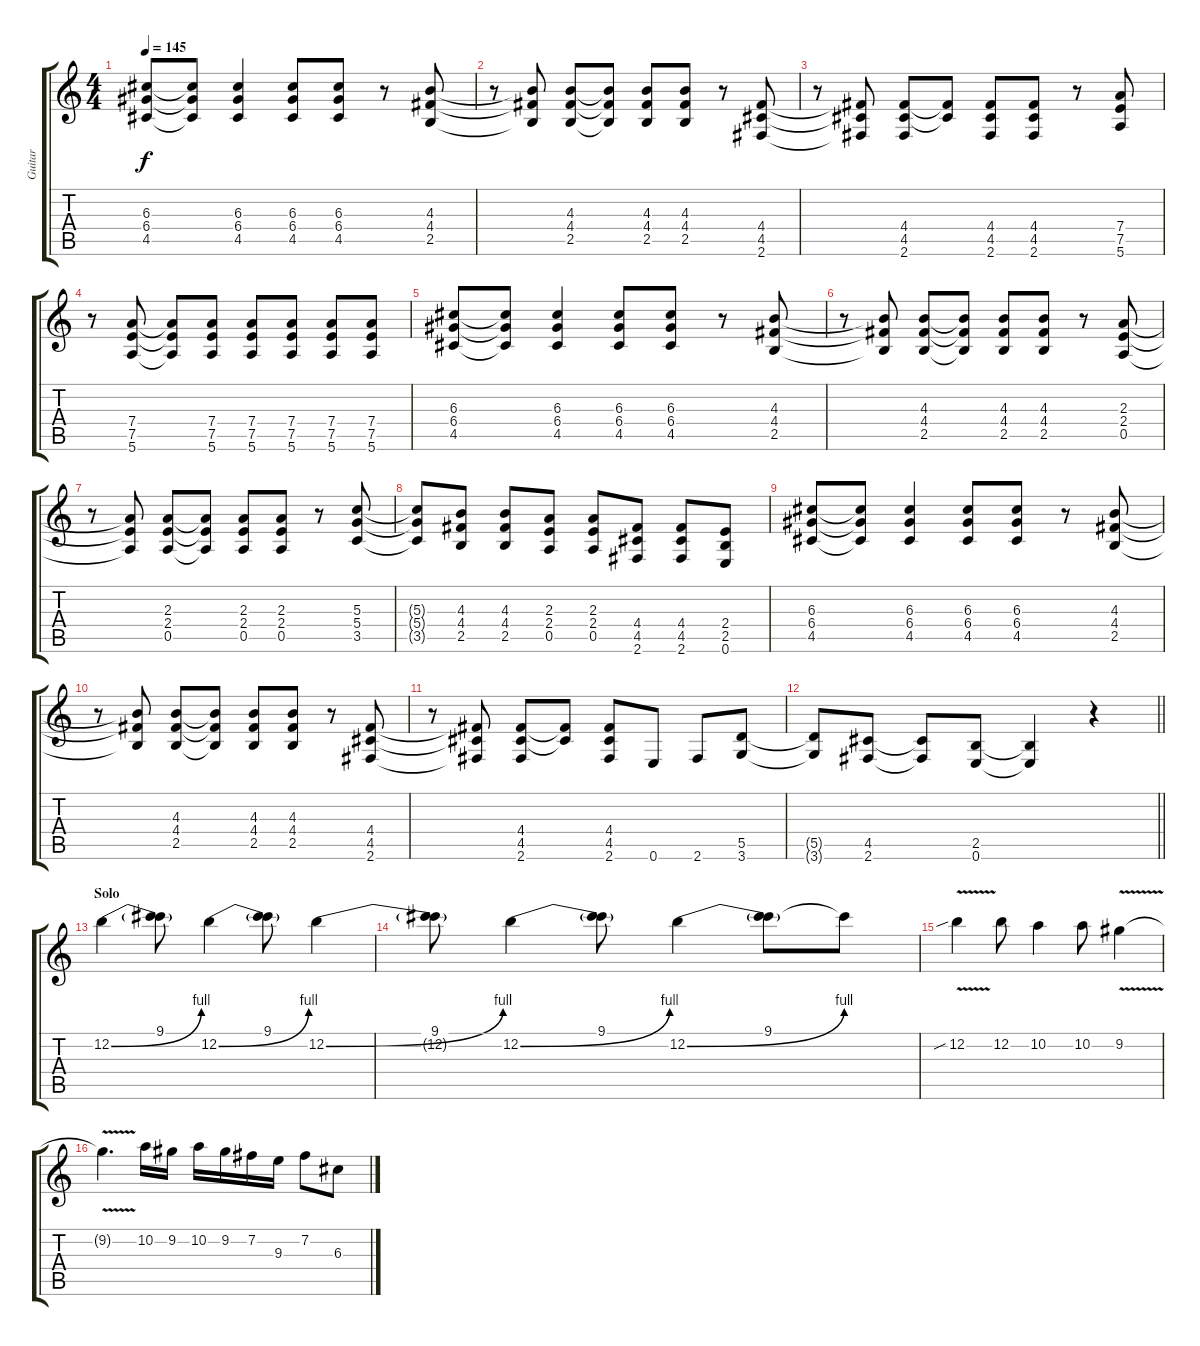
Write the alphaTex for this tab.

\track ("Guitar" "Guitar") {instrument distortionguitar}
\staff {score tabs}
\tuning (E4 B3 G3 D3 A2 E2) {hide}
\ts (4 4)
\tempo 145
\clef g2
\ks c
(6.3 6.4 4.5).8{dy f instrument distortionguitar} (6.3{t} 6.4{t} 4.5{t}).8 (6.3 6.4 4.5).4 (6.3 6.4 4.5).8 (6.3 6.4 4.5).8 r.8 (4.3 4.4 2.5).8 |
r.8 (4.3{t} 4.4{t} 2.5{t}).8 (4.3 4.4 2.5).8 (4.3{t} 4.4{t} 2.5{t}).8 (4.3 4.4 2.5).8 (4.3 4.4 2.5).8 r.8 (4.4 4.5 2.6).8 |
r.8 (4.4{t} 4.5{t} 2.6{t}).8 (4.4 4.5 2.6).8 (4.4{t} 4.5{t}).8 (4.4 4.5 2.6).8 (4.4 4.5 2.6).8 r.8 (7.4 7.5 5.6).8 |
r.8 (7.4 7.5 5.6).8 (7.4{t} 7.5{t} 5.6{t}).8 (7.4 7.5 5.6).8 (7.4 7.5 5.6).8 (7.4 7.5 5.6).8 (7.4 7.5 5.6).8 (7.4 7.5 5.6).8 |
(6.3 6.4 4.5).8{instrument distortionguitar} (6.3{t} 6.4{t} 4.5{t}).8 (6.3 6.4 4.5).4 (6.3 6.4 4.5).8 (6.3 6.4 4.5).8 r.8 (4.3 4.4 2.5).8 |
r.8 (4.3{t} 4.4{t} 2.5{t}).8 (4.3 4.4 2.5).8 (4.3{t} 4.4{t} 2.5{t}).8 (4.3 4.4 2.5).8 (4.3 4.4 2.5).8 r.8 (2.3 2.4 0.5).8 |
r.8 (2.3{t} 2.4{t} 0.5{t}).8 (2.3 2.4 0.5).8 (2.3{t} 2.4{t} 0.5{t}).8 (2.3 2.4 0.5).8 (2.3 2.4 0.5).8 r.8 (5.3 5.4 3.5).8 |
(5.3{t} 5.4{t} 3.5{t}).8 (4.3 4.4 2.5).8 (4.3 4.4 2.5).8 (2.3 2.4 0.5).8 (2.3 2.4 0.5).8 (4.4 4.5 2.6).8 (4.4 4.5 2.6).8 (2.4 2.5 0.6).8 |
(6.3 6.4 4.5).8{instrument distortionguitar} (6.3{t} 6.4{t} 4.5{t}).8 (6.3 6.4 4.5).4 (6.3 6.4 4.5).8 (6.3 6.4 4.5).8 r.8 (4.3 4.4 2.5).8 |
r.8 (4.3{t} 4.4{t} 2.5{t}).8 (4.3 4.4 2.5).8 (4.3{t} 4.4{t} 2.5{t}).8 (4.3 4.4 2.5).8 (4.3 4.4 2.5).8 r.8 (4.4 4.5 2.6).8 |
r.8 (4.4{t} 4.5{t} 2.6{t}).8 (4.4 4.5 2.6).8 (4.4{t} 4.5{t}).8 (4.4 4.5 2.6).8 0.6.8 2.6.8 (5.5 3.6).8 |
\barLineRight lightlight
(5.5{t} 3.6{t}).8 (4.5 2.6).8 (4.5{t} 2.6{t}).8 (2.5 0.6).8 (2.5{t} 0.6{t}).4 r.4 |
\section ("" "Solo")
12.2{be (bend 0 0 60 4)}.4 (9.1 12.2{t}).8 12.2{be (bend 0 0 60 4)}.4 (9.1 12.2{t}).8 12.2{be (bend 0 0 60 4)}.4 |
(9.1 12.2{t}).8 12.2{be (bend 0 0 60 4)}.4 (9.1 12.2{t}).8 12.2{be (bend 0 0 60 4)}.4 (9.1 12.2{t}).8 9.1{t}.8 |
12.2{v sib}.4 12.2.8 10.2.4 10.2.8 9.2{v}.4 |
9.2{t}.4{d} 10.2.16 9.2.16 10.2.16 9.2.16 7.2.16 9.3.16 7.2.8 6.3.8
